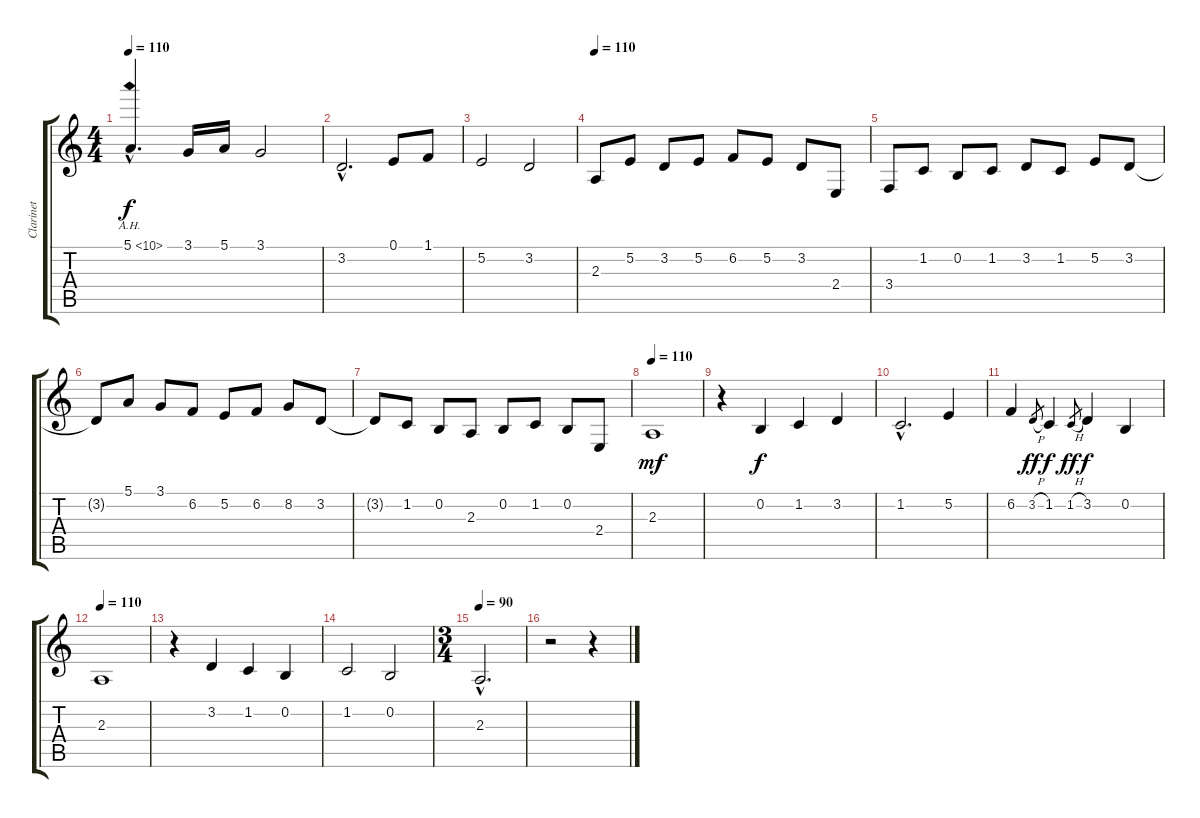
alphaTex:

\track ("Clarinet" "Clarinet") {instrument clarinet}
\staff {score tabs}
\tuning (E4 B3 G3 D3 A2 E2) {hide}
\ts (4 4)
\tempo 110
\clef g2
\ks c
5.1{ah 5 hac}.4{d dy f} 3.1.16 5.1.16 3.1.2 |
3.2{hac}.2{d} 0.1.8 1.1.8 |
5.2.2 3.2.2 |
\tempo 110
2.3.8 5.2.8 3.2.8 5.2.8 6.2.8 5.2.8 3.2.8 2.4.8 |
3.4.8 1.2.8 0.2.8 1.2.8 3.2.8 1.2.8 5.2.8 3.2.8 |
3.2{t}.8 5.1.8 3.1.8 6.2.8 5.2.8 6.2.8 8.2.8 3.2.8 |
3.2{t}.8 1.2.8 0.2.8 2.3.8 0.2.8 1.2.8 0.2.8 2.4.8 |
\tempo 110
2.3.1{dy mf volume 2} |
r.4{volume 7} 0.2.4{dy f} 1.2.4 3.2.4 |
1.2{hac}.2{d} 5.2.4 |
6.2.4 3.2{h}.8{gr dy ff} 1.2.4{dy f} 1.2{h}.8{gr dy ff} 3.2.4{dy f} 0.2.4 |
\tempo 110
2.3.1{volume 2} |
r.4{volume 7} 3.2.4 1.2.4 0.2.4 |
1.2.2 0.2.2 |
\ts (3 4)
\tempo 90
2.3{hac}.2{d volume 2} |
r.2 r.4
